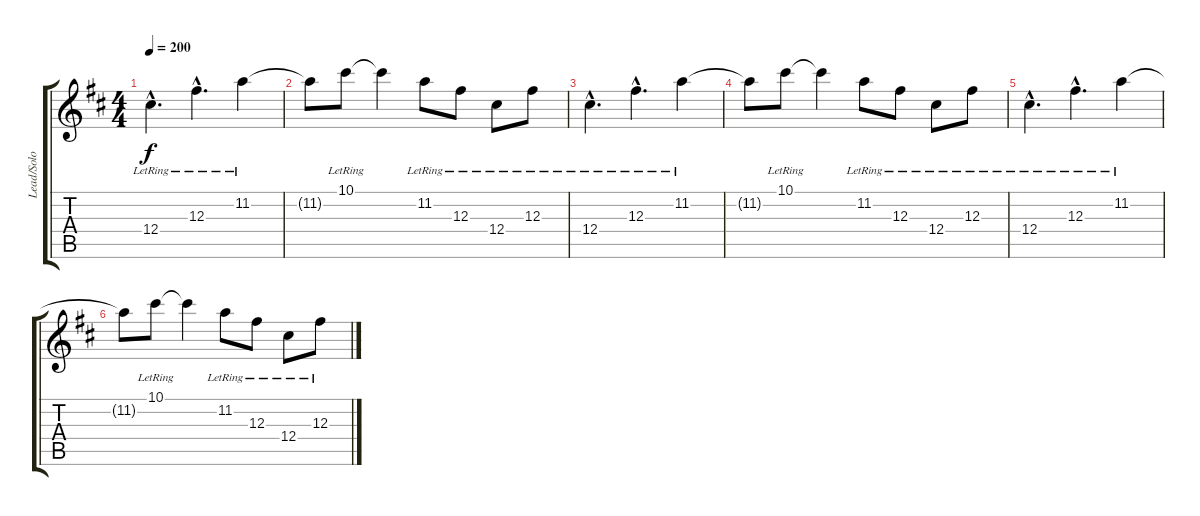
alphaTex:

\track ("Lead/Solo" "Lead/Solo") {instrument overdrivenguitar}
\staff {score tabs}
\tuning (Eb4 Bb3 Gb3 Db3 Ab2 Db2) {hide}
\ts (4 4)
\tempo 200
\clef g2
\ks d
12.4{hac lr}.4{d dy f} 12.3{hac lr}.4{d} 11.2{lr}.4 |
11.2{t}.8 10.1{lr}.8 10.1{t}.4 11.2{lr}.8 12.3{lr}.8 12.4{lr}.8 12.3{lr}.8 |
12.4{hac lr}.4{d} 12.3{hac lr}.4{d} 11.2{lr}.4 |
11.2{t}.8 10.1{lr}.8 10.1{t}.4 11.2{lr}.8 12.3{lr}.8 12.4{lr}.8 12.3{lr}.8 |
12.4{hac lr}.4{d} 12.3{hac lr}.4{d} 11.2{lr}.4 |
11.2{t}.8 10.1{lr}.8 10.1{t}.4 11.2{lr}.8 12.3{lr}.8 12.4{lr}.8 12.3{lr}.8
